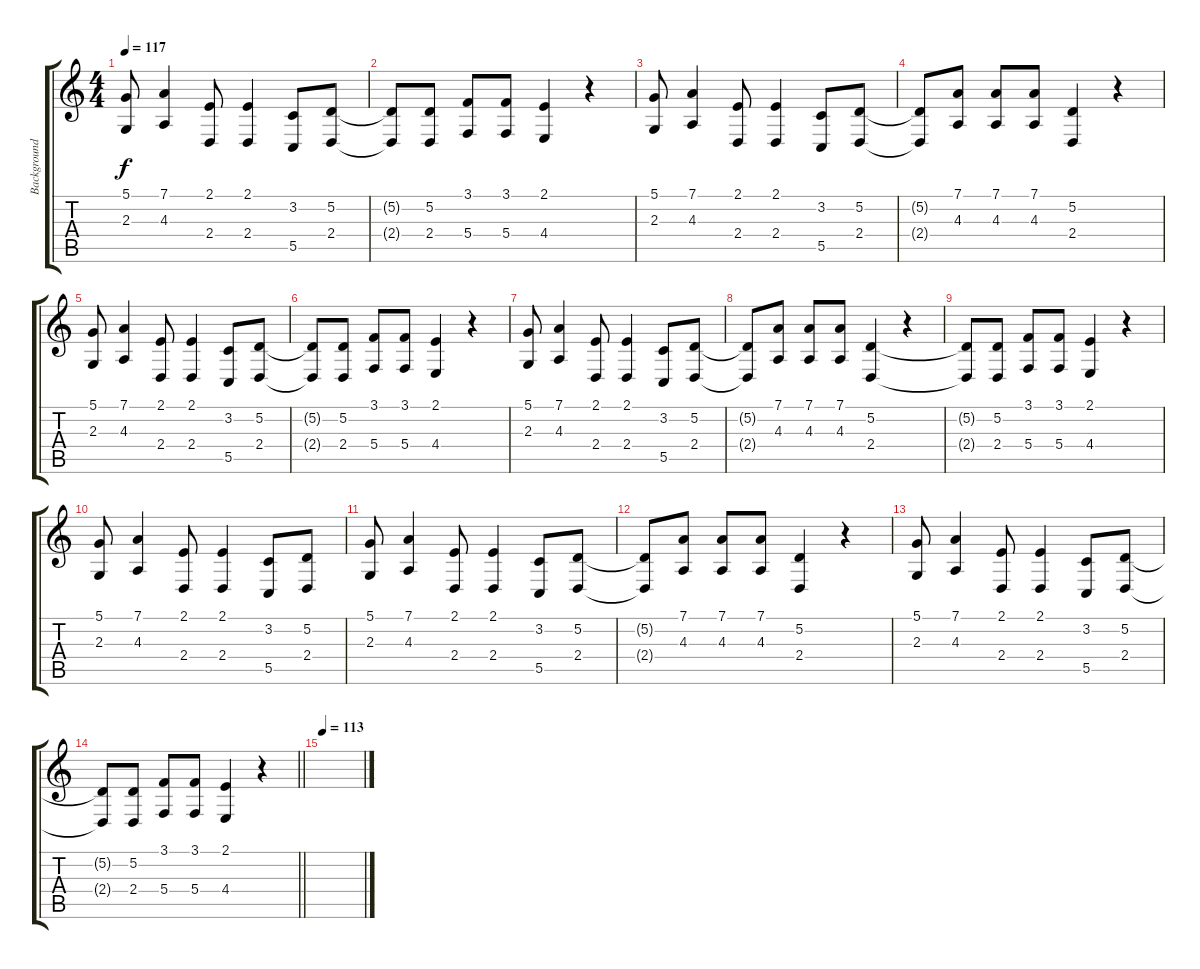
\track ("Background vocals" "Background") {instrument lead6voice}
\staff {score tabs}
\tuning (D4 A3 F3 C3 G2 D2) {hide}
\ts (4 4)
\tempo 117
\clef g2
\ks c
(5.1 2.3).8{dy f} (7.1 4.3).4 (2.1 2.4).8 (2.1 2.4).4 (3.2 5.5).8 (5.2 2.4).8 |
(5.2{t} 2.4{t}).8 (5.2 2.4).8 (3.1 5.4).8 (3.1 5.4).8 (2.1 4.4).4 r.4 |
(5.1 2.3).8 (7.1 4.3).4 (2.1 2.4).8 (2.1 2.4).4 (3.2 5.5).8 (5.2 2.4).8 |
(5.2{t} 2.4{t}).8 (7.1 4.3).8 (7.1 4.3).8 (7.1 4.3).8 (5.2 2.4).4 r.4 |
(5.1 2.3).8 (7.1 4.3).4 (2.1 2.4).8 (2.1 2.4).4 (3.2 5.5).8 (5.2 2.4).8 |
(5.2{t} 2.4{t}).8 (5.2 2.4).8 (3.1 5.4).8 (3.1 5.4).8 (2.1 4.4).4 r.4 |
(5.1 2.3).8 (7.1 4.3).4 (2.1 2.4).8 (2.1 2.4).4 (3.2 5.5).8 (5.2 2.4).8 |
(5.2{t} 2.4{t}).8 (7.1 4.3).8 (7.1 4.3).8 (7.1 4.3).8 (5.2 2.4).4 r.4 |
(5.2{t} 2.4{t}).8 (5.2 2.4).8 (3.1 5.4).8 (3.1 5.4).8 (2.1 4.4).4 r.4 |
(5.1 2.3).8 (7.1 4.3).4 (2.1 2.4).8 (2.1 2.4).4 (3.2 5.5).8 (5.2 2.4).8 |
(5.1 2.3).8 (7.1 4.3).4 (2.1 2.4).8 (2.1 2.4).4 (3.2 5.5).8 (5.2 2.4).8 |
(5.2{t} 2.4{t}).8 (7.1 4.3).8 (7.1 4.3).8 (7.1 4.3).8 (5.2 2.4).4 r.4 |
(5.1 2.3).8 (7.1 4.3).4 (2.1 2.4).8 (2.1 2.4).4 (3.2 5.5).8 (5.2 2.4).8 |
\barLineRight lightlight
(5.2{t} 2.4{t}).8 (5.2 2.4).8 (3.1 5.4).8 (3.1 5.4).8 (2.1 4.4).4 r.4 |
\tempo 113
